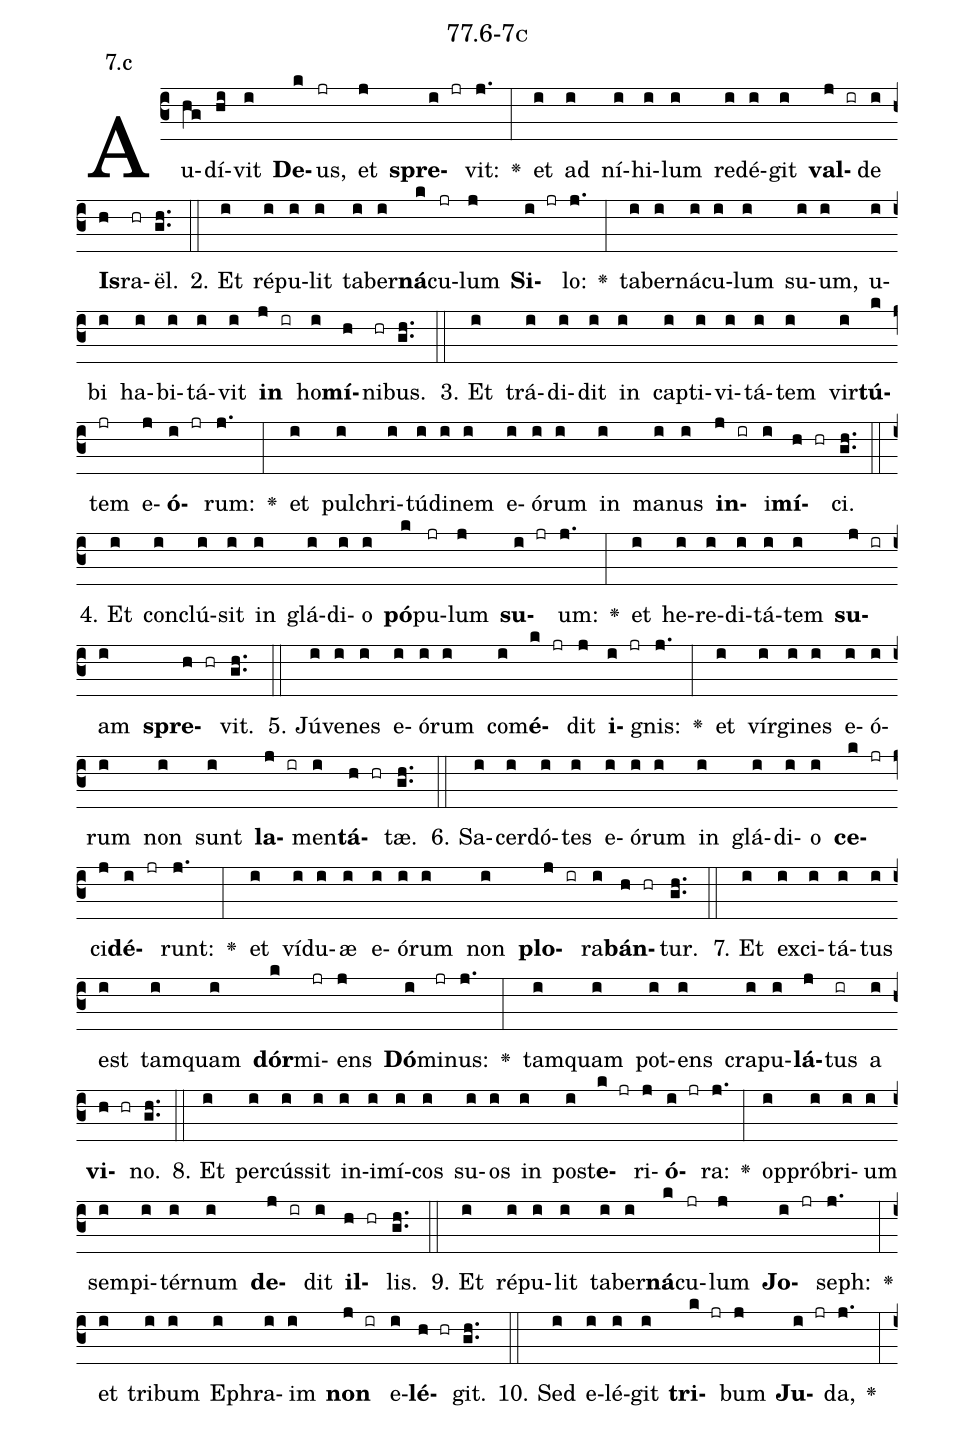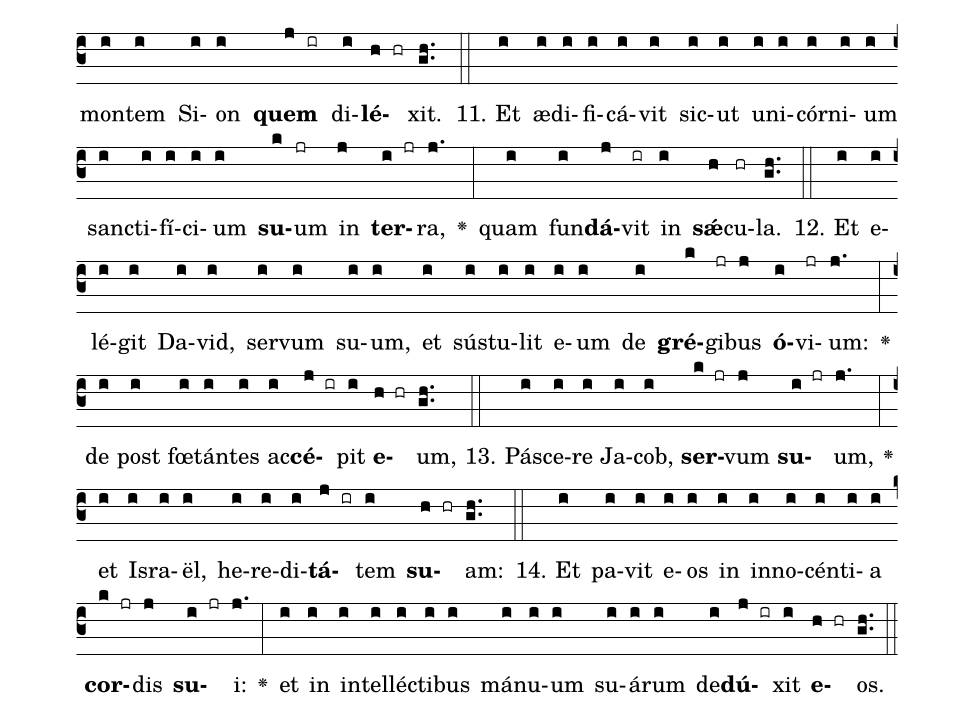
name: 77.6-7c;
annotation: 7.c;
%%
(c3)Au(hg)dí(hi)vit(i) <b>De</b>(k)us,(jr) et(j) <b>spre</b>(i jr)vit:(j.) <v>\greheightstar</v>(:) et(i) ad(i) ní(i)hi(i)lum(i) red(i)é(i)git(i) <b>val</b>(j ir)de(i) <b>Is</b>(h)ra(hr)ël.(gh..) (::)
2. Et(i) ré(i)pu(i)lit(i) ta(i)ber(i)<b>ná</b>(k)cu(jr)lum(j) <b>Si</b>(i jr)lo:(j.) <v>\greheightstar</v>(:) ta(i)ber(i)ná(i)cu(i)lum(i) su(i)um,(i) u(i)bi(i) ha(i)bi(i)tá(i)vit(i) <b>in</b>(j ir) ho(i)<b>mí</b>(h)ni(hr)bus.(gh..) (::)
3. Et(i) trá(i)di(i)dit(i) in(i) cap(i)ti(i)vi(i)tá(i)tem(i) vir(i)<b>tú</b>(k)tem(jr) e(j)<b>ó</b>(i jr)rum:(j.) <v>\greheightstar</v>(:) et(i) pul(i)chri(i)tú(i)di(i)nem(i) e(i)ó(i)rum(i) in(i) ma(i)nus(i) <b>in</b>(j ir)i(i)<b>mí</b>(h hr)ci.(gh..) (::)
4. Et(i) con(i)clú(i)sit(i) in(i) glá(i)di(i)o(i) <b>pó</b>(k)pu(jr)lum(j) <b>su</b>(i jr)um:(j.) <v>\greheightstar</v>(:) et(i) he(i)re(i)di(i)tá(i)tem(i) <b>su</b>(j ir)am(i) <b>spre</b>(h hr)vit.(gh..) (::)
5. Jú(i)ve(i)nes(i) e(i)ó(i)rum(i) com(i)<b>é</b>(k jr)dit(j) <b>i</b>(i jr)gnis:(j.) <v>\greheightstar</v>(:) et(i) vír(i)gi(i)nes(i) e(i)ó(i)rum(i) non(i) sunt(i) <b>la</b>(j ir)men(i)<b>tá</b>(h hr)tæ.(gh..) (::)
6. Sa(i)cer(i)dó(i)tes(i) e(i)ó(i)rum(i) in(i) glá(i)di(i)o(i) <b>ce</b>(k jr)ci(j)<b>dé</b>(i jr)runt:(j.) <v>\greheightstar</v>(:) et(i) ví(i)du(i)æ(i) e(i)ó(i)rum(i) non(i) <b>plo</b>(j ir)ra(i)<b>bán</b>(h hr)tur.(gh..) (::)
7. Et(i) ex(i)ci(i)tá(i)tus(i) est(i) tam(i)quam(i) <b>dór</b>(k)mi(jr)ens(j) <b>Dó</b>(i)mi(jr)nus:(j.) <v>\greheightstar</v>(:) tam(i)quam(i) pot(i)ens(i) cra(i)pu(i)<b>lá</b>(j)tus(ir) a(i) <b>vi</b>(h hr)no.(gh..) (::)
8. Et(i) per(i)cús(i)sit(i) in(i)i(i)mí(i)cos(i) su(i)os(i) in(i) post(i)<b>e</b>(k jr)ri(j)<b>ó</b>(i jr)ra:(j.) <v>\greheightstar</v>(:) op(i)pró(i)bri(i)um(i) sem(i)pi(i)tér(i)num(i) <b>de</b>(j ir)dit(i) <b>il</b>(h hr)lis.(gh..) (::)
9. Et(i) ré(i)pu(i)lit(i) ta(i)ber(i)<b>ná</b>(k)cu(jr)lum(j) <b>Jo</b>(i jr)seph:(j.) <v>\greheightstar</v>(:) et(i) tri(i)bum(i) E(i)phra(i)im(i) <b>non</b>(j ir) e(i)<b>lé</b>(h hr)git.(gh..) (::)
10. Sed(i) e(i)lé(i)git(i) <b>tri</b>(k jr)bum(j) <b>Ju</b>(i jr)da,(j.) <v>\greheightstar</v>(:) mon(i)tem(i) Si(i)on(i) <b>quem</b>(j ir) di(i)<b>lé</b>(h hr)xit.(gh..) (::)
11. Et(i) æ(i)di(i)fi(i)cá(i)vit(i) sic(i)ut(i) u(i)ni(i)cór(i)ni(i)um(i) sanc(i)ti(i)fí(i)ci(i)um(i) <b>su</b>(k)um(jr) in(j) <b>ter</b>(i jr)ra,(j.) <v>\greheightstar</v>(:) quam(i) fun(i)<b>dá</b>(j)vit(ir) in(i) <b>sǽ</b>(h)cu(hr)la.(gh..) (::)
12. Et(i) e(i)lé(i)git(i) Da(i)vid,(i) ser(i)vum(i) su(i)um,(i) et(i) sús(i)tu(i)lit(i) e(i)um(i) de(i) <b>gré</b>(k)gi(jr)bus(j) <b>ó</b>(i)vi(jr)um:(j.) <v>\greheightstar</v>(:) de(i) post(i) fœ(i)tán(i)tes(i) ac(i)<b>cé</b>(j ir)pit(i) <b>e</b>(h hr)um,(gh..) (::)
13. Pá(i)sce(i)re(i) Ja(i)cob,(i) <b>ser</b>(k jr)vum(j) <b>su</b>(i jr)um,(j.) <v>\greheightstar</v>(:) et(i) Is(i)ra(i)ël,(i) he(i)re(i)di(i)<b>tá</b>(j ir)tem(i) <b>su</b>(h hr)am:(gh..) (::)
14. Et(i) pa(i)vit(i) e(i)os(i) in(i) in(i)no(i)cén(i)ti(i)a(i) <b>cor</b>(k jr)dis(j) <b>su</b>(i jr)i:(j.) <v>\greheightstar</v>(:) et(i) in(i) in(i)tel(i)léc(i)ti(i)bus(i) má(i)nu(i)um(i) su(i)á(i)rum(i) de(i)<b>dú</b>(j ir)xit(i) <b>e</b>(h hr)os.(gh..) (::)
